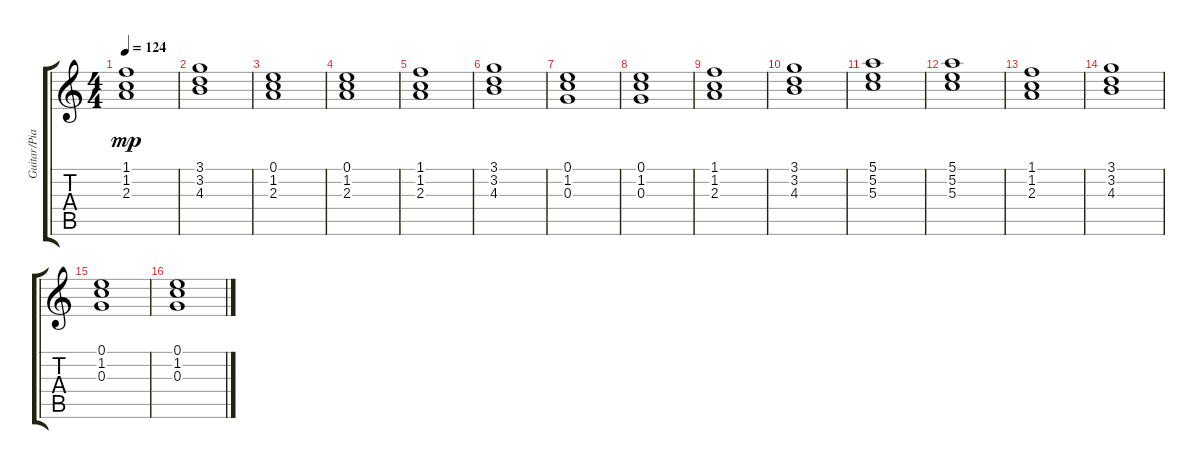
\track ("Guitar/Piano - Jerry Harrison" "Guitar/Pia") {instrument electricguitarclean}
\staff {score tabs}
\tuning (E4 B3 G3 D3 A2 E2) {hide}
\ts (4 4)
\tempo 124
\clef g2
\ks c
(1.1 1.2 2.3).1{dy mp} |
(3.1 3.2 4.3).1 |
(0.1 1.2 2.3).1 |
(0.1 1.2 2.3).1 |
(1.1 1.2 2.3).1 |
(3.1 3.2 4.3).1 |
(0.1 1.2 0.3).1 |
(0.1 1.2 0.3).1 |
(1.1 1.2 2.3).1 |
(3.1 3.2 4.3).1 |
(5.1 5.2 5.3).1 |
(5.1 5.2 5.3).1 |
(1.1 1.2 2.3).1 |
(3.1 3.2 4.3).1 |
(0.1 1.2 0.3).1 |
(0.1 1.2 0.3).1
